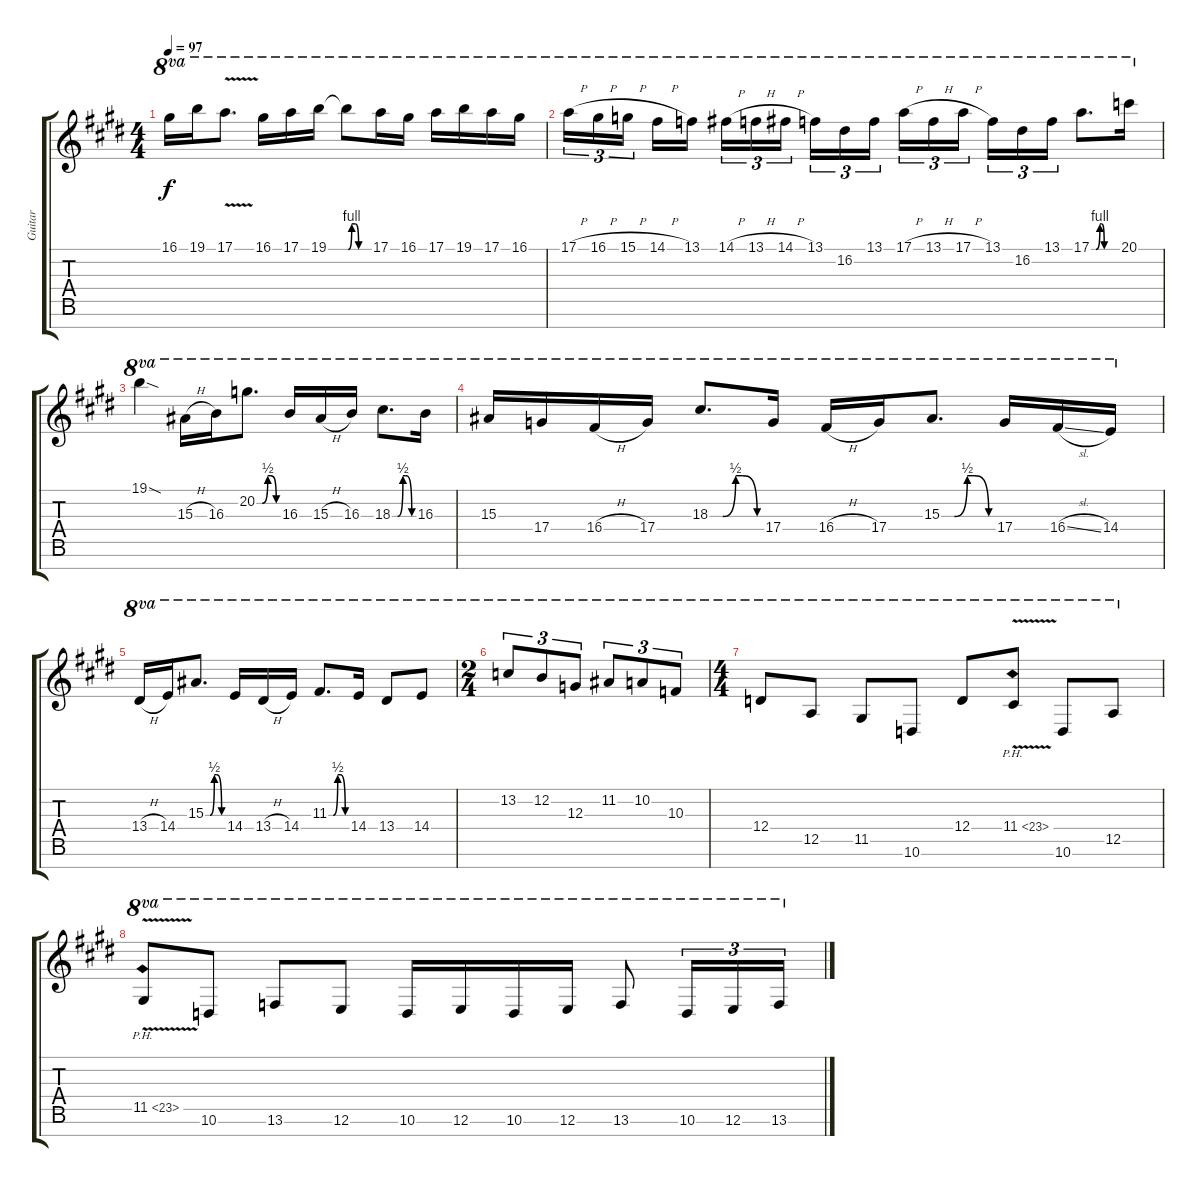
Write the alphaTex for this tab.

\track ("Guitar" "Guitar") {instrument distortionguitar}
\staff {score tabs}
\tuning (E4 B3 G3 D3 A2 E2 B1) {hide}
\ts (4 4)
\tempo 97
\clef g2
\ks c#minor
16.1.16{ot 8va dy f} 19.1.16{ot 8va} 17.1{v}.8{d ot 8va} 16.1.16{ot 8va} 17.1.16{ot 8va} 19.1.16{ot 8va} 19.1{be (custom 0 0 10 4 20 4 30 0 60 0) t}.8{ot 8va} 17.1.16{ot 8va} 16.1.16{ot 8va} 17.1.16{ot 8va} 19.1.16{ot 8va} 17.1.16{ot 8va} 16.1.16{ot 8va} |
17.1{h}.16{tu (3 2) ot 8va} 16.1{h}.16{tu (3 2) ot 8va} 15.1{h}.16{tu (3 2) ot 8va beam splitsecondary} 14.1{h}.16{ot 8va} 13.1.16{ot 8va} 14.1{h}.16{tu (3 2) ot 8va} 13.1{h}.16{tu (3 2) ot 8va} 14.1{h}.16{tu (3 2) ot 8va beam splitsecondary} 13.1.16{tu (3 2) ot 8va} 16.2.16{tu (3 2) ot 8va} 13.1.16{tu (3 2) ot 8va} 17.1{h}.16{tu (3 2) ot 8va} 13.1{h}.16{tu (3 2) ot 8va} 17.1{h}.16{tu (3 2) ot 8va beam splitsecondary} 13.1.16{tu (3 2) ot 8va} 16.2.16{tu (3 2) ot 8va} 13.1.16{tu (3 2) ot 8va} 17.1{be (custom 0 0 11 0 20 4 24 4 30 0 60 0)}.8{d ot 8va} 20.1.16{ot 8va} |
19.1{sod}.4{ot 8va} 15.3{h}.16{ot 8va} 16.3.16{ot 8va} 20.2{be (custom 0 0 15 0 31 2 40 2 55 0 60 0)}.8{d ot 8va} 16.3.16{ot 8va} 15.3{h}.16{ot 8va} 16.3.16{ot 8va} 18.3{be (custom 0 0 15 0 30 2 38 2 55 0 60 0)}.8{d ot 8va} 16.3.16{ot 8va} |
15.3.16{ot 8va} 17.4.16{ot 8va} 16.4{h}.16{ot 8va} 17.4.16{ot 8va} 18.3{be (custom 0 0 15 0 30 2 38 2 55 0 60 0)}.8{d ot 8va} 17.4.16{ot 8va} 16.4{h}.16{ot 8va} 17.4.16{ot 8va} 15.3{be (custom 0 0 15 0 30 2 38 2 55 0 60 0)}.8{d ot 8va} 17.4.16{ot 8va} 16.4{sl}.16{ot 8va} 14.4.16{ot 8va} |
13.4{h}.16{ot 8va} 14.4.16{ot 8va} 15.3{be (custom 0 0 15 0 30 2 38 2 55 0 60 0)}.8{d ot 8va} 14.4.16{ot 8va} 13.4{h}.16{ot 8va} 14.4.16{ot 8va} 11.3{be (custom 0 0 15 0 30 2 38 2 55 0 60 0)}.8{d ot 8va} 14.4.16{ot 8va} 13.4.8{ot 8va} 14.4.8{ot 8va} |
\ts (2 4)
13.2.8{tu (3 2) ot 8va} 12.2.8{tu (3 2) ot 8va} 12.3.8{tu (3 2) ot 8va} 11.2.8{tu (3 2) ot 8va} 10.2.8{tu (3 2) ot 8va} 10.3.8{tu (3 2) ot 8va} |
\ts (4 4)
12.4.8{ot 8va} 12.5.8{ot 8va} 11.5.8{ot 8va} 10.6.8{ot 8va} 12.4.8{ot 8va} 11.4{ph 12 v}.8{ot 8va} 10.6.8{ot 8va} 12.5.8{ot 8va} |
11.5{ph 12 v}.8{ot 8va} 10.6.8{ot 8va} 13.6.8{ot 8va} 12.6.8{ot 8va} 10.6.16{ot 8va} 12.6.16{ot 8va} 10.6.16{ot 8va} 12.6.16{ot 8va} 13.6.8{ot 8va} 10.6.16{tu (3 2) ot 8va} 12.6.16{tu (3 2) ot 8va} 13.6.16{tu (3 2) ot 8va}
